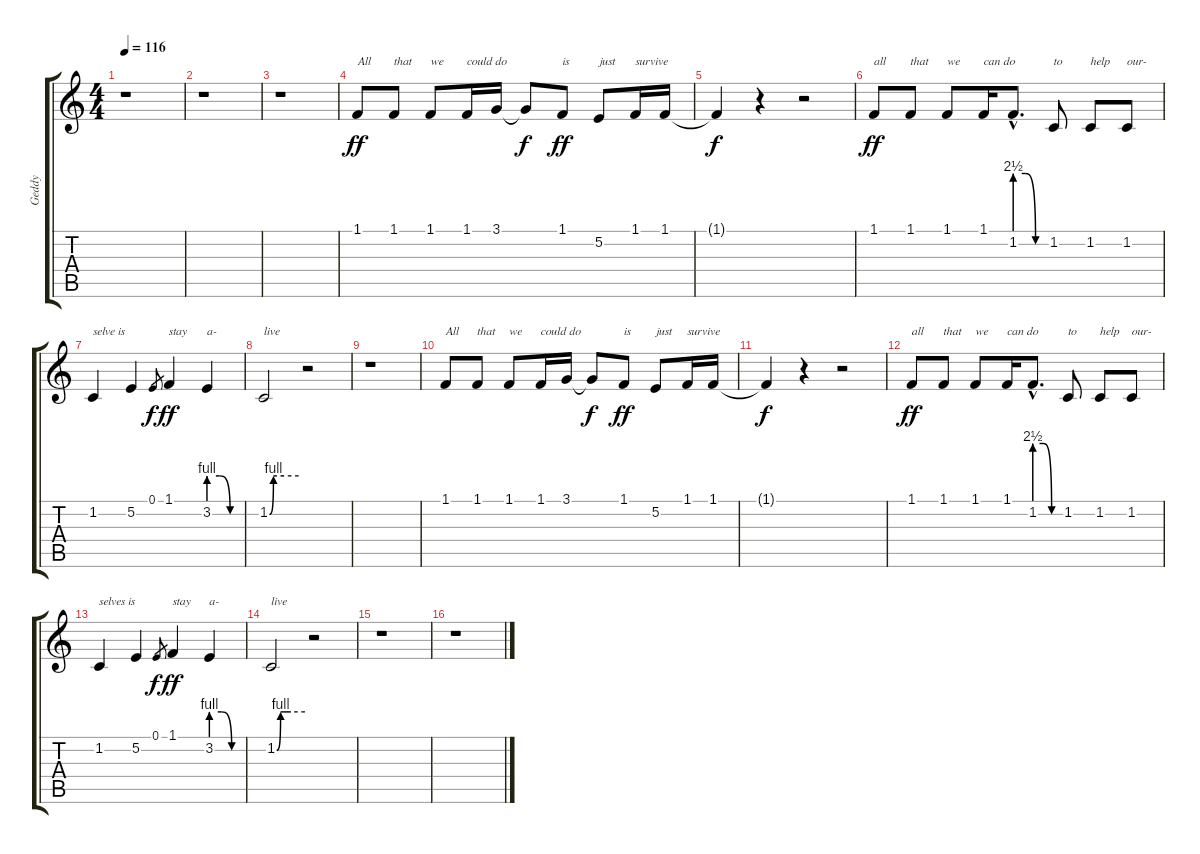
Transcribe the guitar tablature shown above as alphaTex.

\track ("Geddy" "Geddy") {instrument lead6voice}
\staff {score tabs}
\tuning (E4 B3 G3 D3 A2 E2) {hide}
\ts (4 4)
\tempo 116
\clef g2
\ks c
r.1{dy ff} |
r.1 |
r.1 |
1.1.8{txt "All"} 1.1.8{txt "that"} 1.1.8{txt "we"} 1.1.16{txt "could do"} 3.1.16 3.1{t}.8{dy f} 1.1.8{txt "is" dy ff} 5.2.8{txt "just"} 1.1.16{txt "survive"} 1.1.16 |
1.1{t}.4{dy f} r.4 r.2 |
1.1.8{txt "all" dy ff} 1.1.8{txt "that"} 1.1.8{txt "we"} 1.1.16{txt "can do"} 1.2{be (custom 0 10 20 10 40 0 60 0) hac}.8{d} 1.2.8{txt "to"} 1.2.8{txt "help"} 1.2.8{txt "our-"} |
1.2.4{txt "selve is"} 5.2.4 0.1.8{gr dy f} 1.1.4{txt "stay" dy ff} 3.2{be (custom 0 4 20 4 40 0 60 0)}.4{txt "a-"} |
1.2{be (custom 0 0 8 4 15 4 30 4 60 4)}.2{txt "live"} r.2 |
r.1 |
1.1.8{txt "All"} 1.1.8{txt "that"} 1.1.8{txt "we"} 1.1.16{txt "could do"} 3.1.16 3.1{t}.8{dy f} 1.1.8{txt "is" dy ff} 5.2.8{txt "just"} 1.1.16{txt "survive"} 1.1.16 |
1.1{t}.4{dy f} r.4 r.2 |
1.1.8{txt "all" dy ff} 1.1.8{txt "that"} 1.1.8{txt "we"} 1.1.16{txt "can do"} 1.2{be (custom 0 10 20 10 40 0 60 0) hac}.8{d} 1.2.8{txt "to"} 1.2.8{txt "help"} 1.2.8{txt "our-"} |
1.2.4{txt "selves is"} 5.2.4 0.1.8{gr dy f} 1.1.4{txt "stay" dy ff} 3.2{be (custom 0 4 20 4 40 0 60 0)}.4{txt "a-"} |
1.2{be (custom 0 0 8 4 15 4 30 4 60 4)}.2{txt "live"} r.2 |
r.1 |
r.1
